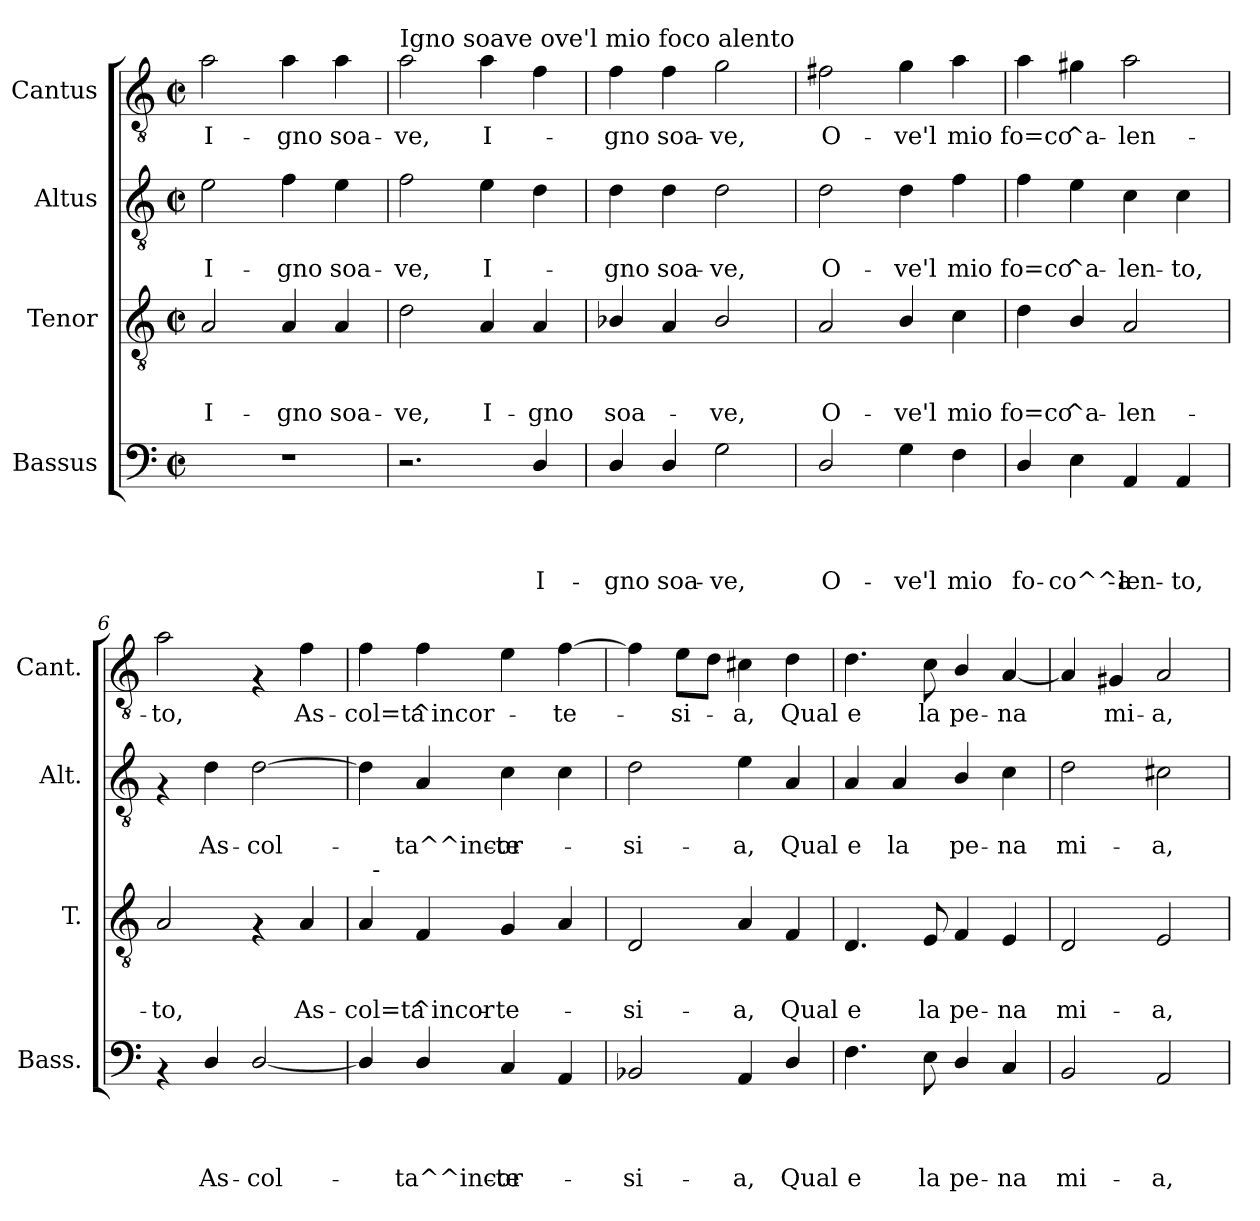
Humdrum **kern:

**kern	**text	**text	**text	**text	**kern	**text	**text	**text	**kern	**text	**text	**kern	**text
*part4	*part4	*part4	*part4	*part4	*part3	*part3	*part3	*part3	*part2	*part2	*part2	*part1	*part1
*staff4	*staff4	*staff4	*staff4	*staff4	*staff3	*staff3	*staff3	*staff3	*staff2	*staff2	*staff2	*staff1	*staff1
*I"Bassus	*	*	*	*	*I"Tenor	*	*	*	*I"Altus	*	*	*I"Cantus	*
*I'Bass.	*	*	*	*	*I'T.	*	*	*	*I'Alt.	*	*	*I'Cant.	*
*clefF4	*	*	*	*	*clefGv2	*	*	*	*clefGv2	*	*	*clefGv2	*
*k[]	*	*	*	*	*k[]	*	*	*	*k[]	*	*	*k[]	*
*C:	*	*	*	*	*C:	*	*	*	*C:	*	*	*C:	*
*M2/2	*	*	*	*	*M2/2	*	*	*	*M2/2	*	*	*M2/2	*
*met(c|)	*	*	*	*	*met(c|)	*	*	*	*met(c|)	*	*	*met(c|)	*
=1	=1	=1	=1	=1	=1	=1	=1	=1	=1	=1	=1	=1	=1
!	!	!	!	!	!	!	!	!LO:LY:b	!	!	!LO:LY:b	!	!LO:LY:b
1r	.	.	.	.	2A/	.	.	I-	2e\	.	I-	2a\	I-
!	!	!	!	!	!	!	!	!LO:LY:b	!	!	!LO:LY:b	!	!LO:LY:b
.	.	.	.	.	4A/	.	.	-gno	4f\	.	-gno	4a\	-gno
!	!	!	!	!	!	!	!	!LO:LY:b	!	!	!LO:LY:b	!	!LO:LY:b
.	.	.	.	.	4A/	.	.	soa-	4e\	.	soa-	4a\	soa-
=2	=2	=2	=2	=2	=2	=2	=2	=2	=2	=2	=2	=2	=2
!	!	!	!	!	!	!	!	!	!	!	!	!LO:TX:a:t=Igno soave ove'l mio foco alento	!
!	!	!	!	!	!	!	!	!LO:LY:b	!	!	!LO:LY:b	!	!LO:LY:b
2.r	.	.	.	.	2d\	.	.	-ve,	2f\	.	-ve,	2a\	-ve,
!	!	!	!	!	!	!	!	!LO:LY:b	!	!	!LO:LY:b	!	!LO:LY:b
.	.	.	.	.	4A/	.	.	I-	4e\	.	I-	4a\	I-
!	!	!	!	!LO:LY:b	!	!	!	!LO:LY:b	!	!	!	!	!
4D/	.	.	.	I-	4A/	.	.	-gno	4d\	.	.	4f\	.
=3	=3	=3	=3	=3	=3	=3	=3	=3	=3	=3	=3	=3	=3
!	!	!	!	!LO:LY:b	!	!	!	!LO:LY:b	!	!	!LO:LY:b	!	!LO:LY:b
4D/	.	.	.	-gno	4B-X/	.	.	soa-	4d\	.	-gno	4f\	-gno
!	!	!	!	!LO:LY:b	!	!	!	!	!	!	!LO:LY:b	!	!LO:LY:b
4D/	.	.	.	soa-	4A/	.	.	.	4d\	.	soa-	4f\	soa-
!	!	!	!	!LO:LY:b	!	!	!	!LO:LY:b	!	!	!LO:LY:b	!	!LO:LY:b
2G\	.	.	.	-ve,	2B-/	.	.	-ve,	2d\	.	-ve,	2g\	-ve,
=4	=4	=4	=4	=4	=4	=4	=4	=4	=4	=4	=4	=4	=4
!	!	!	!	!LO:LY:b	!	!	!	!LO:LY:b	!	!	!LO:LY:b	!	!LO:LY:b
2D/	.	.	.	O-	2A/	.	.	O-	2d\	.	O-	2f#X\	O-
!	!	!	!	!LO:LY:b	!	!	!	!LO:LY:b	!	!	!LO:LY:b	!	!LO:LY:b
4G\	.	.	.	-ve'l	4B/	.	.	-ve'l	4d\	.	-ve'l	4g\	-ve'l
!	!	!	!	!LO:LY:b	!	!	!	!LO:LY:b	!	!	!LO:LY:b	!	!LO:LY:b
4F\	.	.	.	mio	4c\	.	.	mio	4f\	.	mio	4a\	mio
=5	=5	=5	=5	=5	=5	=5	=5	=5	=5	=5	=5	=5	=5
!	!	!	!	!LO:LY:b	!	!	!	!LO:LY:b	!	!	!LO:LY:b	!	!LO:LY:b
4D/	.	.	.	fo-	4d\	.	.	fo=co	4f\	.	fo=co	4a\	fo=co
!	!	!	!	!LO:LY:b	!	!	!	!LO:LY:b	!	!	!LO:LY:b	!	!LO:LY:b
4E\	.	.	.	-co^^a-	4B/	.	.	^a-	4e\	.	^a-	4g#X\	^a-
!	!	!	!	!LO:LY:b	!	!	!	!LO:LY:b	!	!	!LO:LY:b	!	!LO:LY:b
4AA/	.	.	.	-len-	2A/	.	.	-len-	4c\	.	-len-	2a\	-len-
!	!	!	!	!LO:LY:b	!	!	!	!	!	!	!LO:LY:b	!	!
4AA/	.	.	.	-to,	.	.	.	.	4c\	.	-to,	.	.
=6	=6	=6	=6	=6	=6	=6	=6	=6	=6	=6	=6	=6	=6
!	!	!	!	!	!	!	!	!LO:LY:b	!	!	!	!	!LO:LY:b
4rAA	.	.	.	.	2A/	.	.	-to,	4rF	.	.	2a\	-to,
!	!	!	!	!LO:LY:b	!	!	!	!	!	!	!LO:LY:b	!	!
4D/	.	.	.	As-	.	.	.	.	4d\	.	As-	.	.
!	!	!	!	!LO:LY:b	!	!	!	!	!	!	!LO:LY:b	!	!
[<2D/	.	.	.	-col-	4rF	.	.	.	[<2d\	.	-col-	4rF	.
!	!	!	!	!	!	!	!	!LO:LY:b	!	!	!	!	!LO:LY:b
.	.	.	.	.	4A/	.	.	As-	.	.	.	4f\	As-
!!LO:LB:g=z
=7	=7	=7	=7	=7	=7	=7	=7	=7	=7	=7	=7	=7	=7
!	!	!	!	!	!	!	!	!LO:LY:b	!	!	!	!	!LO:LY:b
*	*	*	*	*	*^	*	*	*	*	*	*	*	*
4D/]	.	.	.	.	4A/	32ryy	.	.	-col=ta	4d\]	.	.	4f\	-col=ta
!	!	!	!	!	!	!LO:TX:a:t=-	!	!	!	!	!	!	!	!
.	.	.	.	.	.	2ryy	.	.	.	.	.	.	.	.
!	!	!	!	!LO:LY:b	!	!	!	!	!LO:LY:b	!	!	!LO:LY:b	!	!LO:LY:b
4D/	.	.	.	-ta^^incor-	4F/	.	.	.	^incor-	4A/	.	-ta^^incor-	4f\	^incor-
!	!	!	!	!LO:LY:b	!	!	!	!	!LO:LY:b	!	!	!LO:LY:b	!	!
4C/	.	.	.	-te-	4G/	.	.	.	-te-	4c\	.	-te-	4e\	.
.	.	.	.	.	.	4...ryy	.	.	.	.	.	.	.	.
!	!	!	!	!	!	!	!	!	!	!	!	!	!	!LO:LY:b
4AA/	.	.	.	.	4A/	.	.	.	.	4c\	.	.	[>4f\	-te-
=8	=8	=8	=8	=8	=8	=8	=8	=8	=8	=8	=8	=8	=8	=8
!	!	!	!	!LO:LY:b	!	!	!	!	!LO:LY:b	!	!	!LO:LY:b	!	!
*	*	*	*	*	*v	*v	*	*	*	*	*	*	*	*
2BB-X/	.	.	.	-si-	2D/	.	.	-si-	2d\	.	-si-	4f\]	.
!	!	!	!	!	!	!	!	!	!	!	!	!	!LO:LY:b
.	.	.	.	.	.	.	.	.	.	.	.	8e\L	-si-
.	.	.	.	.	.	.	.	.	.	.	.	8d\J	.
!	!	!	!	!LO:LY:b	!	!	!	!LO:LY:b	!	!	!LO:LY:b	!	!LO:LY:b
4AA/	.	.	.	-a,	4A/	.	.	-a,	4e\	.	-a,	4c#X\	-a,
!	!	!	!	!LO:LY:b	!	!	!	!LO:LY:b	!	!	!LO:LY:b	!	!LO:LY:b
4D/	.	.	.	Qual	4F/	.	.	Qual	4A/	.	Qual	4d\	Qual
=9	=9	=9	=9	=9	=9	=9	=9	=9	=9	=9	=9	=9	=9
!	!	!	!	!LO:LY:b	!	!	!	!LO:LY:b	!	!	!LO:LY:b	!	!LO:LY:b
4.F\	.	.	.	e	4.D/	.	.	e	4A/	.	e	4.d\	e
!	!	!	!	!	!	!	!	!	!	!	!LO:LY:b	!	!
.	.	.	.	.	.	.	.	.	4A/	.	la	.	.
!	!	!	!	!LO:LY:b	!	!	!	!LO:LY:b	!	!	!	!	!LO:LY:b
8E\	.	.	.	la	8E/	.	.	la	.	.	.	8c\	la
!	!	!	!	!LO:LY:b	!	!	!	!LO:LY:b	!	!	!LO:LY:b	!	!LO:LY:b
4D/	.	.	.	pe-	4F/	.	.	pe-	4B/	.	pe-	4B/	pe-
!	!	!	!	!LO:LY:b	!	!	!	!LO:LY:b	!	!	!LO:LY:b	!	!LO:LY:b
4C/	.	.	.	-na	4E/	.	.	-na	4c\	.	-na	[<4A/	-na
=10	=10	=10	=10	=10	=10	=10	=10	=10	=10	=10	=10	=10	=10
!	!	!	!	!LO:LY:b	!	!	!	!LO:LY:b	!	!	!LO:LY:b	!	!
2BB/	.	.	.	mi-	2D/	.	.	mi-	2d\	.	mi-	4A/]	.
!	!	!	!	!	!	!	!	!	!	!	!	!	!LO:LY:b
.	.	.	.	.	.	.	.	.	.	.	.	4G#X/	mi-
!	!	!	!	!LO:LY:b	!	!	!	!LO:LY:b	!	!	!LO:LY:b	!	!LO:LY:b
2AA/	.	.	.	-a,	2E/	.	.	-a,	2c#X\	.	-a,	2A/	-a,
=	=	=	=	=	=	=	=	=	=	=	=	=	=
*-	*-	*-	*-	*-	*-	*-	*-	*-	*-	*-	*-	*-	*-
